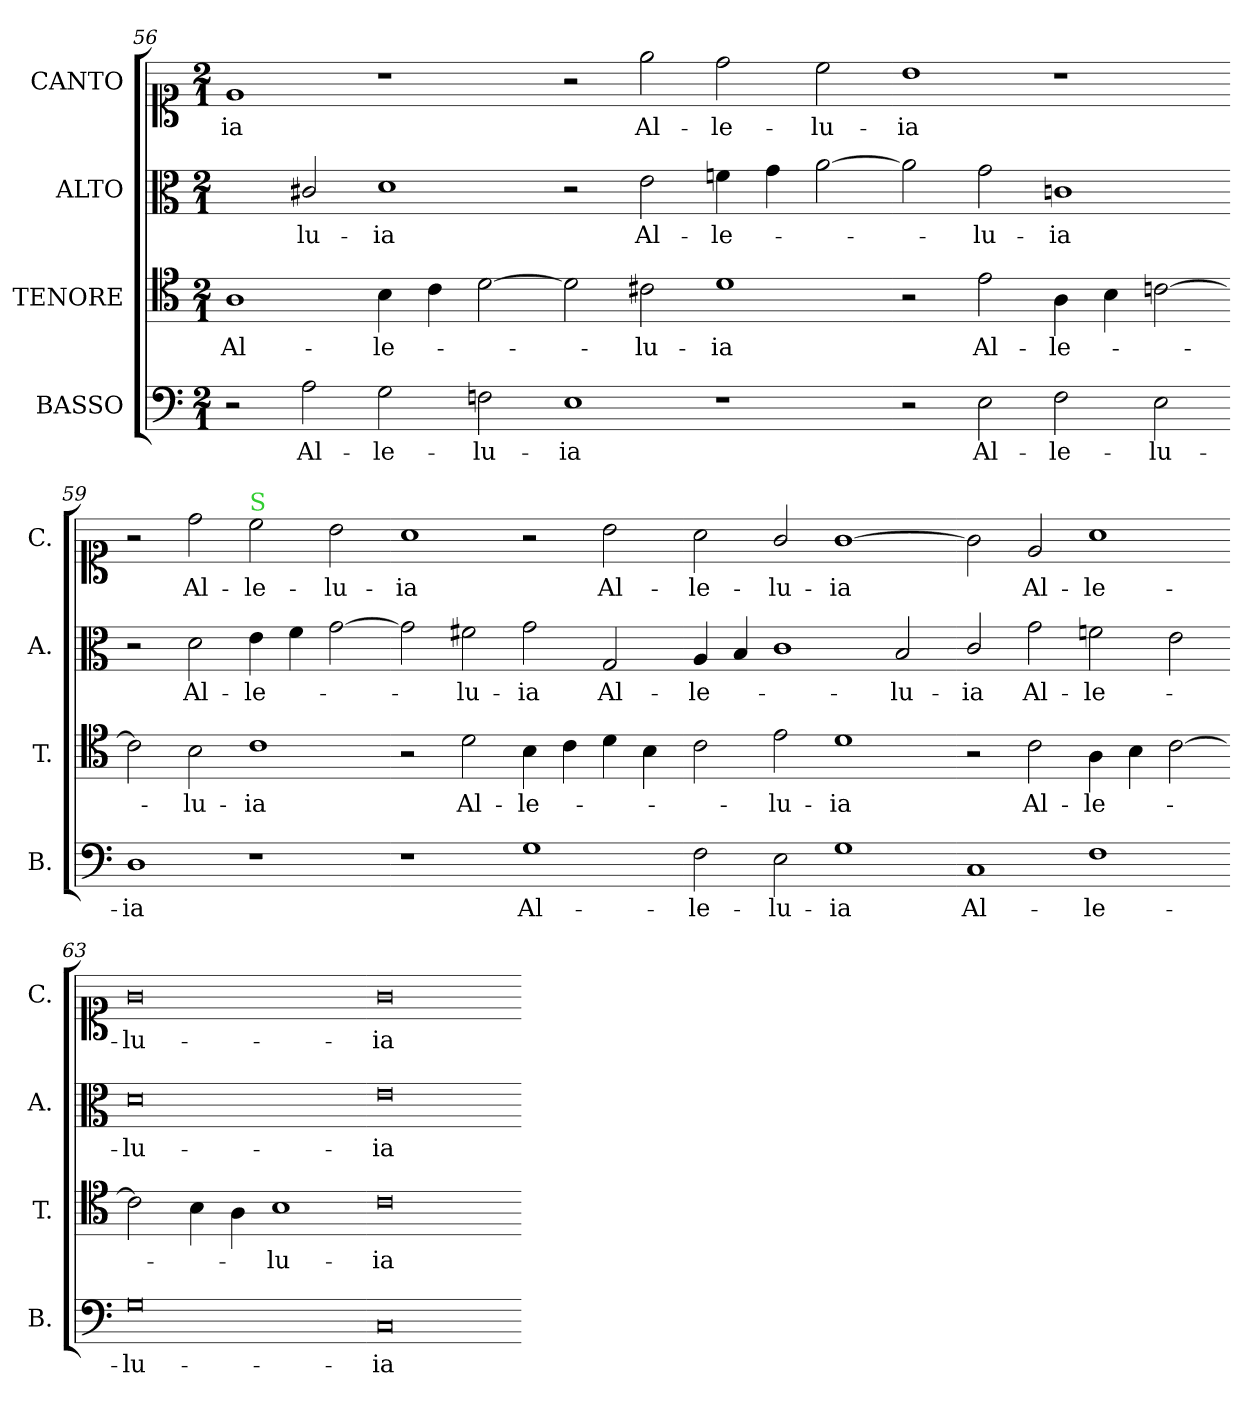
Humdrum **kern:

**kern	**text	**kern	**text	**kern	**text	**kern	**text
*part4	*part4	*part3	*part3	*part2	*part2	*part1	*part1
*staff4	*staff4	*staff3	*staff3	*staff2	*staff2	*staff1	*staff1
*I"BASSO	*	*I"TENORE	*	*I"ALTO	*	*I"CANTO	*
*I'B.	*	*I'T.	*	*I'A.	*	*I'C.	*
*clefF4	*	*clefC4	*	*clefC3	*	*clefC1	*
*k[]	*	*k[]	*	*k[]	*	*k[]	*
*C:	*	*C:	*	*C:	*	*C:	*
*M2/1	*	*M2/1	*	*M2/1	*	*M2/1	*
=56	=56	=56	=56	=56	=56	=56	=56
!	!	!	!LO:LY:i	!	!	!	!
2r	.	1A	Al-	2ryy	.	1e	-ia
!	!LO:LY:i	!	!	!	!LO:LY:i	!	!
2A\	Al-	.	.	2c#X/	-lu-	.	.
!	!LO:LY:i	!	!LO:LY:i	!	!LO:LY:i	!	!
2G\	-le-	4B\	-le-	1d	-ia	1r	.
.	.	4c\	.	.	.	.	.
!	!LO:LY:i	!	!	!	!	!	!
2Fn\	-lu-	[2d\	.	.	.	.	.
=57-	=57-	=57-	=57-	=57-	=57-	=57-	=57-
!	!LO:LY:i	!	!	!	!	!	!
1E	-ia	2d\]	.	2r	.	2r	.
!	!	!	!LO:LY:i	!	!LO:LY:i	!	!LO:LY:i
.	.	2c#X\	-lu-	2e\	Al-	2ee\	Al-
!	!	!	!LO:LY:i	!	!LO:LY:i	!	!LO:LY:i
1r	.	1d	-ia	4fn\	-le-	2dd\	-le-
.	.	.	.	4g\	.	.	.
!	!	!	!	!	!	!	!LO:LY:i
.	.	.	.	[2a\	.	2cc\	-lu-
=58-	=58-	=58-	=58-	=58-	=58-	=58-	=58-
!	!	!	!	!	!	!	!LO:LY:i
2r	.	2r	.	2a\]	.	1b	-ia
!	!LO:LY:i	!	!LO:LY:i	!	!LO:LY:i	!	!
2E\	Al-	2e\	Al-	2g\	-lu-	.	.
!	!LO:LY:i	!	!LO:LY:i	!	!LO:LY:i	!	!
2F\	-le-	4A\	-le-	1cn	-ia	1r	.
.	.	4B\	.	.	.	.	.
!	!LO:LY:i	!	!	!	!	!	!
2E\	-lu-	[2cn\	.	.	.	.	.
=59-	=59-	=59-	=59-	=59-	=59-	=59-	=59-
!	!LO:LY:i	!	!	!	!	!	!
1D	-ia	2c\]	.	2r	.	2r	.
!	!	!	!LO:LY:i	!	!LO:LY:i	!	!LO:LY:i
.	.	2B\	-lu-	2d\	Al-	2dd\	Al-
!	!	!	!	!	!	!LO:TX:a:color=limegreen:t=S	!
!	!	!	!LO:LY:i	!	!LO:LY:i	!	!LO:LY:i
1r	.	1c	-ia	4e\	-le-	2cc\	-le-
.	.	.	.	4f\	.	.	.
!	!	!	!	!	!	!	!LO:LY:i
.	.	.	.	[2g\	.	2b\	-lu-
=60-	=60-	=60-	=60-	=60-	=60-	=60-	=60-
!	!	!	!	!	!	!	!LO:LY:i
1r	.	2r	.	2g\]	.	1a	-ia
!	!	!	!LO:LY:i	!	!LO:LY:i	!	!
.	.	2d\	Al-	2f#X\	-lu-	.	.
!	!LO:LY:i	!	!LO:LY:i	!	!LO:LY:i	!	!
1G	Al-	4B\	-le-	2g\	-ia	2r	.
.	.	4c\	.	.	.	.	.
!	!	!	!	!	!LO:LY:i	!	!LO:LY:i
.	.	4d\	.	2G/	Al-	2b\	Al-
.	.	4B\	.	.	.	.	.
=61-	=61-	=61-	=61-	=61-	=61-	=61-	=61-
!	!LO:LY:i	!	!	!	!LO:LY:i	!	!LO:LY:i
2F\	-le-	2c\	.	4A/	-le-	2a\	-le-
.	.	.	.	4B/	.	.	.
!	!LO:LY:i	!	!LO:LY:i	!	!	!	!LO:LY:i
2E\	-lu-	2e\	-lu-	1c	.	2g/	-lu-
!	!LO:LY:i	!	!LO:LY:i	!	!	!	!LO:LY:i
1G	-ia	1d	-ia	.	.	[1g	-ia
!	!	!	!	!	!LO:LY:i	!	!
.	.	.	.	2B/	-lu-	.	.
=62-	=62-	=62-	=62-	=62-	=62-	=62-	=62-
!	!LO:LY:i	!	!	!	!LO:LY:i	!	!
1C	Al-	2r	.	2c/	-ia	2g]	.
!	!	!	!LO:LY:i	!	!LO:LY:i	!	!LO:LY:i
.	.	2c\	Al-	2g\	Al-	2e/	Al-
!	!LO:LY:i	!	!LO:LY:i	!	!LO:LY:i	!	!LO:LY:i
1F	-le-	4A\	-le-	2fn\	-le-	1a	-le-
.	.	4B\	.	.	.	.	.
.	.	[2c\	.	2e\	.	.	.
=63-	=63-	=63-	=63-	=63-	=63-	=63-	=63-
!	!LO:LY:i	!	!	!	!LO:LY:i	!	!LO:LY:i
0G	-lu-	2c\]	.	0d	-lu-	0g	-lu-
.	.	4B\	.	.	.	.	.
.	.	4A\	.	.	.	.	.
!	!	!	!LO:LY:i	!	!	!	!
.	.	1B	-lu-	.	.	.	.
=64-	=64-	=64-	=64-	=64-	=64-	=64-	=64-
!	!LO:LY:i	!	!LO:LY:i	!	!LO:LY:i	!	!LO:LY:i
0C	-ia	0c	-ia	0e	-ia	0g	-ia
=-	=-	=-	=-	=-	=-	=-	=-
*-	*-	*-	*-	*-	*-	*-	*-
